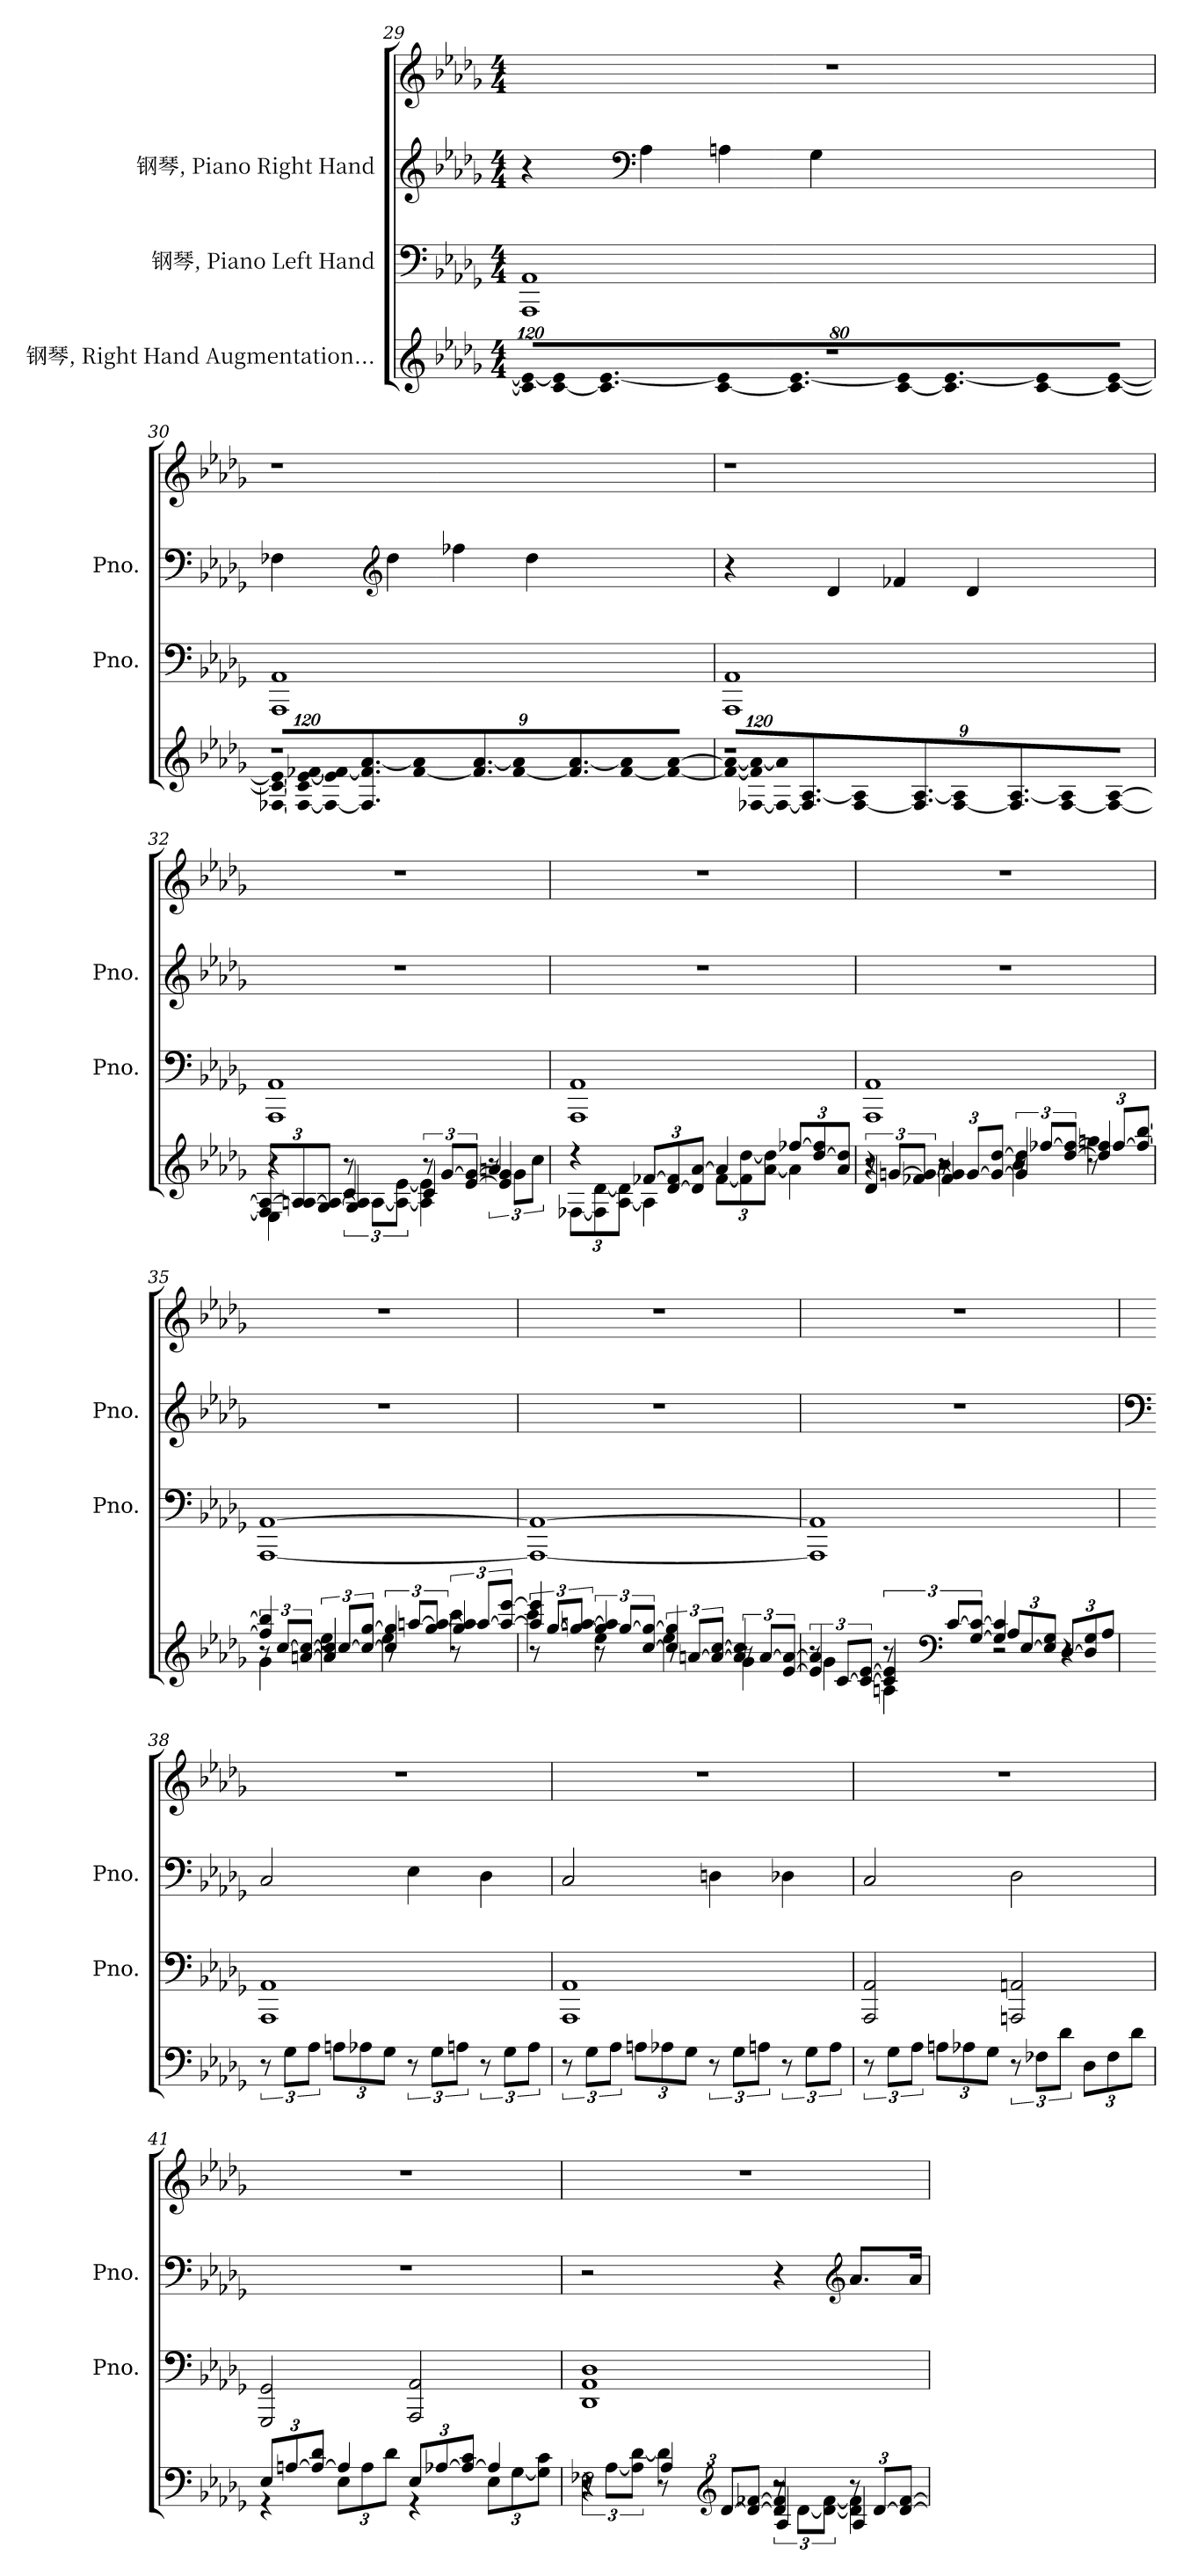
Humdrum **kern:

**kern	**kern	**kern	**kern
*part3	*part2	*part1	*part1
*staff4	*staff3	*staff2	*staff1
*I"钢琴, Right Hand Augmentation...	*I"钢琴, Piano Left Hand	*I"钢琴, Piano Right Hand	*
*	*I'Pno.	*I'Pno.	*
*clefG2	*clefF4	*clefG2	*clefG2
*k[b-e-a-d-g-]	*k[b-e-a-d-g-]	*k[b-e-a-d-g-]	*k[b-e-a-d-g-]
*M4/4	*M4/4	*M4/4	*M4/4
=29	=29	=29	=29
*^	*	*	*
*	*Xbrackettup	*	*	*
!	!LO:N:vis=16	!	!	!
1r	1920%107c/] 1920%107e-/_KL	1AAA- 1AA-	4r	1r
!	!LO:N:vis=8	!	!	!
.	[640%71c/ 640%71e-/]	.	.	.
.	9.c/] [9.e-/	.	.	.
*	*	*	*clefF4	*
.	.	.	4A-\	.
!	!LO:N:vis=16	!	!	!
.	[1920%107c/ 1920%107e-/]K	.	.	.
.	9.c/] [9.e-/	.	.	.
.	.	.	4An\	.
!	!LO:N:vis=8	!	!	!
.	[640%71c/ 640%71e-/]	.	.	.
.	9.c/] [9.e-/	.	.	.
.	.	.	4G-\	.
!	!LO:N:vis=16	!	!	!
.	[1920%107c/ 1920%107e-/]K	.	.	.
!	!LO:N:vis=8	!	!	!
.	640%71c/_ [640%71e-/J	.	.	.
!!LO:LB:g=z
=30	=30	=30	=30	=30
!	!LO:N:vis=16	!	!	!
1r	[1920%107F-X/ 1920%107c/_ 1920%107e-/_LL	1AAA- 1AA-	4F-X\	1r
!	!LO:N:vis=16	!	!	!
.	1920%107F-/_ 1920%107c/] 1920%107e-/_ [1920%107f-X/	.	.	.
!	!LO:N:vis=16	!	!	!
.	1920%107F-/_ 1920%107e-/] 1920%107f-/_J	.	.	.
.	9.F-/] 9.f-/] [9.a-/	.	.	.
*	*	*	*clefG2	*
.	.	.	4dd-\	.
!	!LO:N:vis=16	!	!	!
.	[1920%107f-/ 1920%107a-/]K	.	.	.
.	9.f-/] [9.a-/	.	.	.
.	.	.	4ff-X\	.
!	!LO:N:vis=8	!	!	!
.	[640%71f-/ 640%71a-/]	.	.	.
.	9.f-/] [9.a-/	.	.	.
.	.	.	4dd-\	.
!	!LO:N:vis=16	!	!	!
.	[1920%107f-/ 1920%107a-/]K	.	.	.
!	!LO:N:vis=8	!	!	!
.	640%71f-/_ [640%71a-/J	.	.	.
1920ryy	.	1920ryy	1920ryy	1920ryy
=31	=31	=31	=31	=31
!	!LO:N:vis=16	!	!	!
1r	1920%107f-/_ 1920%107a-/_LL	1AAA- 1AA-	4r	1r
!	!LO:N:vis=16	!	!	!
.	[1920%107F-X/ 1920%107f-/] 1920%107a-/_	.	.	.
!	!LO:N:vis=16	!	!	!
.	1920%107F-/_ 1920%107a-/]J	.	.	.
.	9.F-/] [9.A-/	.	.	.
.	.	.	4d-/	.
!	!LO:N:vis=16	!	!	!
.	[1920%107F-/ 1920%107A-/]K	.	.	.
.	9.F-/] [9.A-/	.	.	.
.	.	.	4f-X/	.
!	!LO:N:vis=8	!	!	!
.	[640%71F-/ 640%71A-/]	.	.	.
.	9.F-/] [9.A-/	.	.	.
.	.	.	4d-/	.
!	!LO:N:vis=16	!	!	!
.	[1920%107F-/ 1920%107A-/]K	.	.	.
!	!LO:N:vis=8	!	!	!
.	640%71F-/_ [640%71A-/J	.	.	.
1920ryy	.	1920ryy	1920ryy	1920ryy
!!LO:PB:g=z
=32	=32	=32	=32	=32
*	*^	*	*	*
4r	4E-\	12F-/] 12A-/_L	1AAA- 1AA-	1r	1r
.	.	12A-/] [12An/	.	.	.
.	.	[12G-/ 12A/_J	.	.	.
*	*brackettup	*	*	*	*
4c/	12r	4G-/] 4A/]	.	.	.
.	[12A\L	.	.	.	.
.	12A\_ [12e-\J	.	.	.	.
4c/	4A\] 4e-\]	12r	.	.	.
.	.	[12g-/L	.	.	.
.	.	[12e-/ 12g-/_J	.	.	.
4an/	12r	4e-/] 4g-/]	.	.	.
.	12g-\L	.	.	.	.
.	12cc\J	.	.	.	.
*	*v	*v	*	*	*
=33	=33	=33	=33	=33
*	*Xbrackettup	*	*	*
4r	[12F-X\L	1AAA- 1AA-	1r	1r
.	12F-\] [12d-\	.	.	.
.	[12A-\ 12d-\]J	.	.	.
[12f-X/L	4A-\]	.	.	.
[12d-/ 12f-/]	.	.	.	.
12d-/] [12a-/J	.	.	.	.
4a-/]	[12f-\L	.	.	.
.	12f-\] [12dd-\	.	.	.
.	[12a-\ 12dd-\]J	.	.	.
[12ff-X/L	4a-\]	.	.	.
[12dd-/ 12ff-/]	.	.	.	.
12a-/ 12dd-/]J	.	.	.	.
!!LO:LB:g=z
=34	=34	=34	=34	=34
*	*^	*	*	*
*	*	*brackettup	*	*	*
4d-/	4r	12r	1AAA- 1AA-	1r	1r
.	.	[12gn/L	.	.	.
.	.	[12f-X/ 12g/_J	.	.	.
12r	4b-\	4f-/] 4g/]	.	.	.
[12g/L	.	.	.	.	.
12g/_ [12dd-/J	.	.	.	.	.
4g/] 4dd-/]	4b-\	12r	.	.	.
.	.	[12ff-X/L	.	.	.
.	.	[12dd-/ 12ff-/_J	.	.	.
12r	4ggn\	4dd-/] 4ff-/]	.	.	.
[12ff-/L	.	.	.	.	.
12ff-/_ [12bb-/J	.	.	.	.	.
=35	=35	=35	=35	=35	=35
4ff-/] 4bb-/]	4g-\	12r	[1AAA- [1AA-	1r	1r
.	.	[12cc/L	.	.	.
.	.	[12an/ 12cc/_J	.	.	.
12r	4ee-\	4a/] 4cc/]	.	.	.
[12cc/L	.	.	.	.	.
12cc/_ [12gg-/J	.	.	.	.	.
4cc/] 4gg-/]	4ee-\	12r	.	.	.
.	.	[12aan/L	.	.	.
.	.	[12gg-/ 12aa/_J	.	.	.
12r	4ccc\	4gg-/] 4aa/]	.	.	.
[12aa/L	.	.	.	.	.
12aa/_ [12eee-/J	.	.	.	.	.
!!LO:LB:g=z
=36	=36	=36	=36	=36	=36
4aa/] 4eee-/]	4ccc\	12r	1AAA-_ 1AA-_	1r	1r
.	.	[12gg-/L	.	.	.
.	.	12gg-/_ [12aan/J	.	.	.
12r	4ee-\	4gg-/] 4aa/]	.	.	.
[12gg-/L	.	.	.	.	.
[12cc/ 12gg-/_J	.	.	.	.	.
4cc/] 4gg-/]	4ee-\	12r	.	.	.
.	.	[12an/L	.	.	.
.	.	12a/_ [12cc/J	.	.	.
12r	4g-\	4a/] 4cc/]	.	.	.
[12a/L	.	.	.	.	.
[12e-/ 12a/_J	.	.	.	.	.
=37	=37	=37	=37	=37	=37
*	*	*	*	*	*MM53
4e-/] 4a/]	4g-\	12r	1AAA-] 1AA-]	1r	1r
.	.	[12c/L	.	.	.
.	.	12c/_ [12e-/J	.	.	.
12r	4An\	4c/] 4e-/]	.	.	.
*clefF4	*	*	*	*	*
[12c/L	.	.	.	.	.
[12G-/ 12c/_J	.	.	.	.	.
*	*	*Xbrackettup	*	*	*
4G-/] 4c/]	2r	12A/L	.	.	.
.	.	[12E-/	.	.	.
.	.	12E-/] 12G-/J	.	.	.
4r	.	[12D-/L	.	.	.
.	.	12D-/] 12G-/	.	.	.
.	.	12A/J	.	.	.
*v	*v	*v	*	*	*
!!LO:PB:g=z
=38	=38	=38	=38
*	*	*clefF4	*
*brackettup	*	*	*
12r	1AAA- 1AA-	2C/	1r
12G-\L	.	.	.
12A-\J	.	.	.
*Xbrackettup	*	*	*
12An\L	.	.	.
12A-X\	.	.	.
12G-\J	.	.	.
*brackettup	*	*	*
12r	.	4E-\	.
12G-\L	.	.	.
12An\J	.	.	.
12r	.	4D-\	.
12G-\L	.	.	.
12A\J	.	.	.
=39	=39	=39	=39
*	*	*	*MM54
12r	1AAA- 1AA-	2C/	1r
12G-\L	.	.	.
12A-\J	.	.	.
*Xbrackettup	*	*	*
12An\L	.	.	.
12A-X\	.	.	.
12G-\J	.	.	.
*brackettup	*	*	*
12r	.	4Dn\	.
12G-\L	.	.	.
12An\J	.	.	.
12r	.	4D-X\	.
12G-\L	.	.	.
12A\J	.	.	.
=40	=40	=40	=40
12r	2AAA-/ 2AA-/	2C/	1r
12G-\L	.	.	.
12A-\J	.	.	.
*Xbrackettup	*	*	*
12An\L	.	.	.
12A-X\	.	.	.
12G-\J	.	.	.
*brackettup	*	*	*
12r	2AAAn/ 2AAn/	2D-\	.
12F-X\L	.	.	.
12d-\J	.	.	.
*Xbrackettup	*	*	*
12D-\L	.	.	.
12F-\	.	.	.
12d-\J	.	.	.
!!LO:LB:g=z
=41	=41	=41	=41
*	*	*	*MM50
*^	*	*	*
12E-/L	4r	2GGG-/ 2GG-/	1r	1r
[12An/	.	.	.	.
12A/_ 12d-/J	.	.	.	.
4A/]	12E-\L	.	.	.
.	12A\	.	.	.
.	12d-\J	.	.	.
12E-/L	4r	2AAA-/ 2AA-/	.	.
[12A-X/	.	.	.	.
12A-/_ 12c/J	.	.	.	.
4A-/]	12E-\L	.	.	.
.	[12G-\	.	.	.
.	12G-\] 12c\J	.	.	.
=42	=42	=42	=42	=42
*	*brackettup	*	*	*
*v	*v	*	*	*
*	*	*	*MM52
*^	*	*	*
*	*^	*	*	*
*	*	*^	*	*	*
4r	12r	4r	2F-X\	1DD- 1AA- 1D-	2r	1r
.	[12A-\L	.	.	.	.	.
.	12A-\] [12d-\J	.	.	.	.	.
12r	4d-\]	4A-/	.	.	.	.
*clefG2	*	*	*	*	*	*
[12d-/L	.	.	.	.	.	.
12d-/_ [12f-X/J	.	.	.	.	.	.
4d-/] 4f-/]	12r	4A-/	2r	.	4r	.
.	[12d-\L	.	.	.	.	.
.	12d-\_ [12f-\J	.	.	.	.	.
*	*	*	*	*	*clefG2	*
12r	4d-\] 4f-\]	4A-/	.	.	8.a-/L	.
[12d-/L	.	.	.	.	.	.
12d-/_ [12f-/J	.	.	.	.	.	.
.	.	.	.	.	16a-/Jk	.
*v	*v	*v	*v	*	*	*
=	=	=	=
*-	*-	*-	*-
